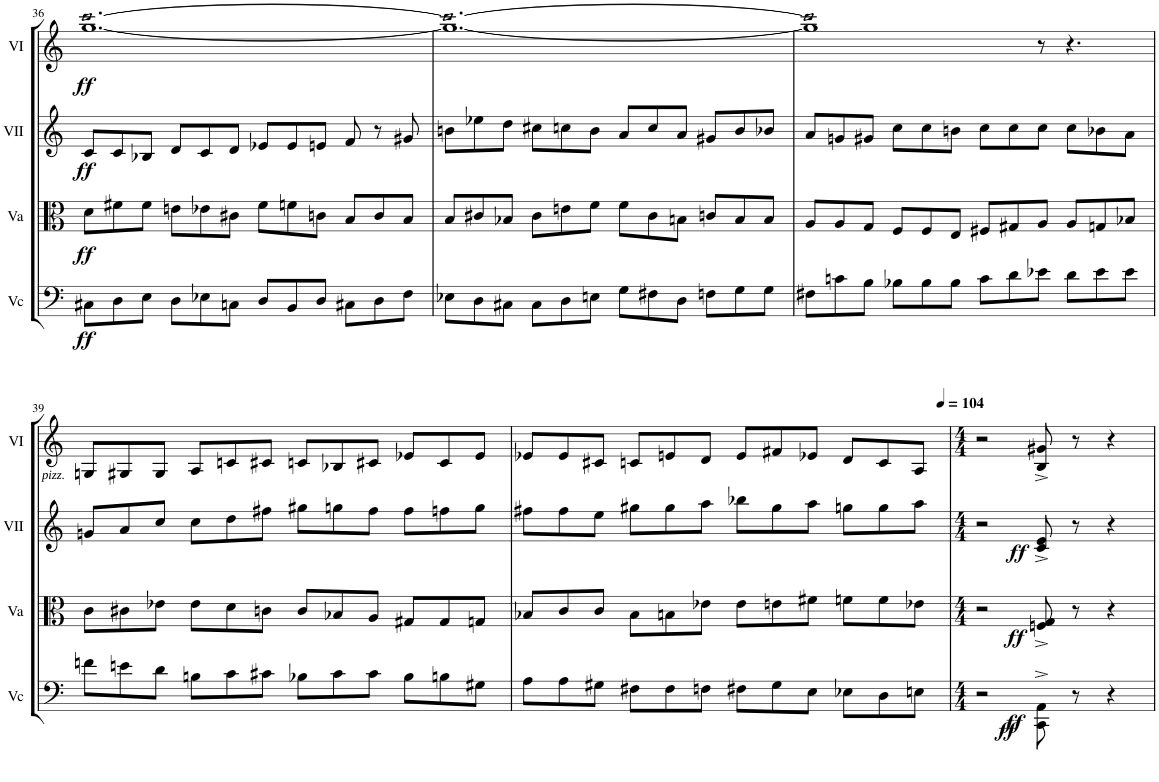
**kern	**dynam	**kern	**dynam	**kern	**dynam	**kern	**dynam
*part4	*part4	*part3	*part3	*part2	*part2	*part1	*part1
*staff4	*staff4	*staff3	*staff3	*staff2	*staff2	*staff1	*staff1
*I"Vc	*	*I"Va	*	*I"VII	*	*I"VI	*
*I'Vc	*	*I'Va	*	*I'VII	*	*I'VI	*
!!LO:PB:g=z
*clefF4	*	*clefC3	*	*clefG2	*	*clefG2	*
*k[]	*	*k[]	*	*k[]	*	*k[]	*
*M12/8	*	*M12/8	*	*M12/8	*	*M12/8	*
=36	=36	=36	=36	=36	=36	=36	=36
!	!LO:DY:b	!	!LO:DY:b	!	!LO:DY:b	!LO:N:n=2:head=open	!LO:DY:b
8C#X\L	ff	8d\L	ff	8c/L	ff	[1.gg [1.ccc	ff
8D\	.	8f#X\	.	8c/	.	.	.
8E\J	.	8f#\J	.	8B-X/J	.	.	.
8D\L	.	8en\L	.	8d/L	.	.	.
8E-X\	.	8e-X\	.	8c/	.	.	.
8Cn\J	.	8c#X\J	.	8d/J	.	.	.
8D/L	.	8f#\L	.	8e-X/L	.	.	.
8BB/	.	8fn\	.	8e-/	.	.	.
8D/J	.	8cn\J	.	8en/J	.	.	.
8C#X\L	.	8B/L	.	8f/	.	.	.
8D\	.	8c/	.	8r	.	.	.
8F\J	.	8B/J	.	8g#X/	.	.	.
=37	=37	=37	=37	=37	=37	=37	=37
!	!	!	!	!	!	!LO:N:n=2:head=open	!
8E-X\L	.	8B/L	.	8bn\L	.	1.gg_ 1.ccc_	.
8D\	.	8c#X/	.	8ee-X\	.	.	.
8C#X\J	.	8B-X/J	.	8dd\J	.	.	.
8C#\L	.	8c#\L	.	8cc#X\L	.	.	.
8D\	.	8en\	.	8ccn\	.	.	.
8En\J	.	8f\J	.	8b\J	.	.	.
8G\L	.	8f\L	.	8a/L	.	.	.
8F#X\	.	8c#\	.	8cc/	.	.	.
8D\J	.	8Bn\J	.	8a/J	.	.	.
8Fn\L	.	8cn/L	.	8g#X/L	.	.	.
8G\	.	8B/	.	8b/	.	.	.
8G\J	.	8B/J	.	8b-X/J	.	.	.
=38	=38	=38	=38	=38	=38	=38	=38
!	!	!	!	!	!	!LO:N:n=2:head=open	!
8F#X\L	.	8A/L	.	8a/L	.	1gg] 1ccc]	.
8cn\	.	8A/	.	8gn/	.	.	.
8B\J	.	8G/J	.	8g#X/J	.	.	.
8B-X\L	.	8F/L	.	8cc\L	.	.	.
8B-\	.	8F/	.	8cc\	.	.	.
8B-\J	.	8E/J	.	8bn\J	.	.	.
8c\L	.	8F#X/L	.	8cc\L	.	.	.
8d\	.	8G#X/	.	8cc\	.	.	.
8e-X\J	.	8A/J	.	8cc\J	.	8r	.
8d\L	.	8A/L	.	8cc\L	.	4.r	.
8e-\	.	8Gn/	.	8b-X\	.	.	.
8e-\J	.	8B-X/J	.	8a\J	.	.	.
!!LO:LB:g=z
=39	=39	=39	=39	=39	=39	=39	=39
!	!	!	!	!	!	!LO:TX:b:i:t=pizz.	!
8fn\L	.	8c\L	.	8gn/L	.	8Gn/L	.
8en\	.	8c#X\	.	8a/	.	8G#X/	.
8d\J	.	8e-X\J	.	8cc/J	.	8G#/J	.
8Bn\L	.	8e-\L	.	8cc\L	.	8A/L	.
8c\	.	8d\	.	8dd\	.	8cn/	.
8c#X\J	.	8cn\J	.	8ff#X\J	.	8c#X/J	.
8B-X\L	.	8c/L	.	8gg#X\L	.	8cn/L	.
8c#\	.	8B-X/	.	8ggn\	.	8B-X/	.
8c#\J	.	8A/J	.	8ff#\J	.	8c#X/J	.
8B-\L	.	8G#X/L	.	8ff#\L	.	8e-X/L	.
8Bn\	.	8G#/	.	8ffn\	.	8c#/	.
8G#X\J	.	8Gn/J	.	8gg\J	.	8e-/J	.
=40	=40	=40	=40	=40	=40	=40	=40
8A\L	.	8B-X/L	.	8ff#X\L	.	8e-X/L	.
8A\	.	8c/	.	8ff#\	.	8e-/	.
8G#X\J	.	8c/J	.	8ee\J	.	8c#X/J	.
8F#X\L	.	8B-\L	.	8gg#X\L	.	8cn/L	.
8F#\	.	8Bn\	.	8gg#\	.	8en/	.
8Fn\J	.	8e-X\J	.	8aa\J	.	8d/J	.
8F#X\L	.	8e-\L	.	8bb-X\L	.	8e/L	.
8G#\	.	8en\	.	8gg#\	.	8f#X/	.
8E\J	.	8f#X\J	.	8aa\J	.	8e-X/J	.
8E-X\L	.	8fn\L	.	8ggn\L	.	8d/L	.
8D\	.	8f\	.	8gg\	.	8c/	.
8En\J	.	8e-X\J	.	8aa\J	.	8A/J	.
=41	=41	=41	=41	=41	=41	=41	=41
*M4/4	*	*M4/4	*	*M4/4	*	*M4/4	*
*	*	*	*	*	*	*MM104	*
2r	.	2r	.	2r	.	2r	.
!	!LO:DY:b	!	!	!	!	!	!
!	!LO:DY:n=1:b	!	!LO:DY:b	!	!LO:DY:b	!	!
8CC\^ 8AA\^	ff ff	8Fn/^ 8G/^	ff	8c/^ 8e/^	ff	8B/^ 8g#X/^	.
8r	.	8r	.	8r	.	8r	.
4r	.	4r	.	4r	.	4r	.
=	=	=	=	=	=	=	=
*-	*-	*-	*-	*-	*-	*-	*-
